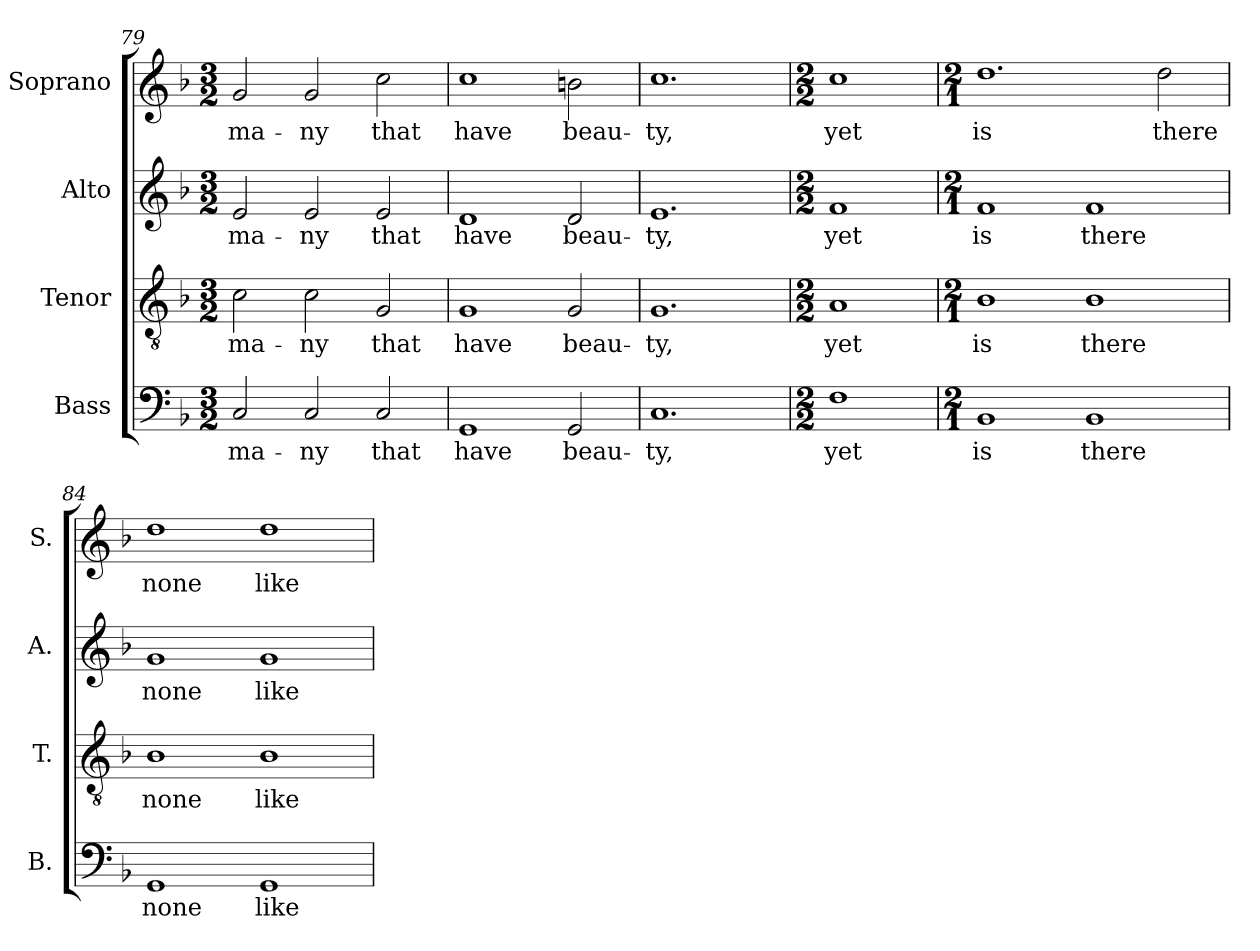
**kern	**text	**kern	**text	**kern	**text	**kern	**text
*part4	*part4	*part3	*part3	*part2	*part2	*part1	*part1
*staff4	*staff4	*staff3	*staff3	*staff2	*staff2	*staff1	*staff1
*I"Bass	*	*I"Tenor	*	*I"Alto	*	*I"Soprano	*
*I'B.	*	*I'T.	*	*I'A.	*	*I'S.	*
*clefF4	*	*clefGv2	*	*clefG2	*	*clefG2	*
*	*	*ITrd7c12	*	*	*	*	*
*k[b-]	*	*k[b-]	*	*k[b-]	*	*k[b-]	*
*F:	*	*F:	*	*F:	*	*F:	*
*M3/2	*	*M3/2	*	*M3/2	*	*M3/2	*
=79	=79	=79	=79	=79	=79	=79	=79
!	!LO:LY:b:color=#000000	!	!	!	!	!	!
!	!	!	!LO:LY:b:color=#000000	!	!	!	!
!	!	!	!	!	!LO:LY:b:color=#000000	!	!
!	!	!	!	!	!	!	!LO:LY:b:color=#000000
2Ci/	ma-	2Ci\	ma-	2ei/	ma-	2gi/	ma-
!	!LO:LY:b:color=#000000	!	!	!	!	!	!
!	!	!	!LO:LY:b:color=#000000	!	!	!	!
!	!	!	!	!	!LO:LY:b:color=#000000	!	!
!	!	!	!	!	!	!	!LO:LY:b:color=#000000
2Ci/	-ny	2Ci\	-ny	2ei/	-ny	2gi/	-ny
!	!LO:LY:b:color=#000000	!	!	!	!	!	!
!	!	!	!LO:LY:b:color=#000000	!	!	!	!
!	!	!	!	!	!LO:LY:b:color=#000000	!	!
!	!	!	!	!	!	!	!LO:LY:b:color=#000000
2Ci/	that	2GGi/	that	2ei/	that	2cci\	that
=80	=80	=80	=80	=80	=80	=80	=80
!	!LO:LY:b:color=#000000	!	!	!	!	!	!
!	!	!	!LO:LY:b:color=#000000	!	!	!	!
!	!	!	!	!	!LO:LY:b:color=#000000	!	!
!	!	!	!	!	!	!	!LO:LY:b:color=#000000
1GGi	have	1GGi	have	1di	have	1cci	have
!	!LO:LY:b:color=#000000	!	!	!	!	!	!
!	!	!	!LO:LY:b:color=#000000	!	!	!	!
!	!	!	!	!	!LO:LY:b:color=#000000	!	!
!	!	!	!	!	!	!	!LO:LY:b:color=#000000
2GGi/	beau-	2GGi/	beau-	2di/	beau-	2bni\	beau-
=81	=81	=81	=81	=81	=81	=81	=81
!	!LO:LY:b:color=#000000	!	!	!	!	!	!
!	!	!	!LO:LY:b:color=#000000	!	!	!	!
!	!	!	!	!	!LO:LY:b:color=#000000	!	!
!	!	!	!	!	!	!	!LO:LY:b:color=#000000
1.Ci	-ty,	1.GGi	-ty,	1.ei	-ty,	1.cci	-ty,
=82	=82	=82	=82	=82	=82	=82	=82
*M2/2	*	*M2/2	*	*M2/2	*	*M2/2	*
!	!LO:LY:b:color=#000000	!	!	!	!	!	!
!	!	!	!LO:LY:b:color=#000000	!	!	!	!
!	!	!	!	!	!LO:LY:b:color=#000000	!	!
!	!	!	!	!	!	!	!LO:LY:b:color=#000000
1Fi	yet	1AAi	yet	1fi	yet	1cci	yet
=83	=83	=83	=83	=83	=83	=83	=83
*M2/1	*	*M2/1	*	*M2/1	*	*M2/1	*
!	!LO:LY:b:color=#000000	!	!	!	!	!	!
!	!	!	!LO:LY:b:color=#000000	!	!	!	!
!	!	!	!	!	!LO:LY:b:color=#000000	!	!
!	!	!	!	!	!	!	!LO:LY:b:color=#000000
1BB-i	is	1BB-i	is	1fi	is	1.ddi	is
!	!LO:LY:b:color=#000000	!	!	!	!	!	!
!	!	!	!LO:LY:b:color=#000000	!	!	!	!
!	!	!	!	!	!LO:LY:b:color=#000000	!	!
1BB-i	there	1BB-i	there	1fi	there	.	.
!	!	!	!	!	!	!	!LO:LY:b:color=#000000
.	.	.	.	.	.	2ddi\	there
=84	=84	=84	=84	=84	=84	=84	=84
!	!LO:LY:b:color=#000000	!	!	!	!	!	!
!	!	!	!LO:LY:b:color=#000000	!	!	!	!
!	!	!	!	!	!LO:LY:b:color=#000000	!	!
!	!	!	!	!	!	!	!LO:LY:b:color=#000000
1GGi	none	1BB-i	none	1gi	none	1ddi	none
!	!LO:LY:b:color=#000000	!	!	!	!	!	!
!	!	!	!LO:LY:b:color=#000000	!	!	!	!
!	!	!	!	!	!LO:LY:b:color=#000000	!	!
!	!	!	!	!	!	!	!LO:LY:b:color=#000000
1GGi	like	1BB-i	like	1gi	like	1ddi	like
=	=	=	=	=	=	=	=
*-	*-	*-	*-	*-	*-	*-	*-
